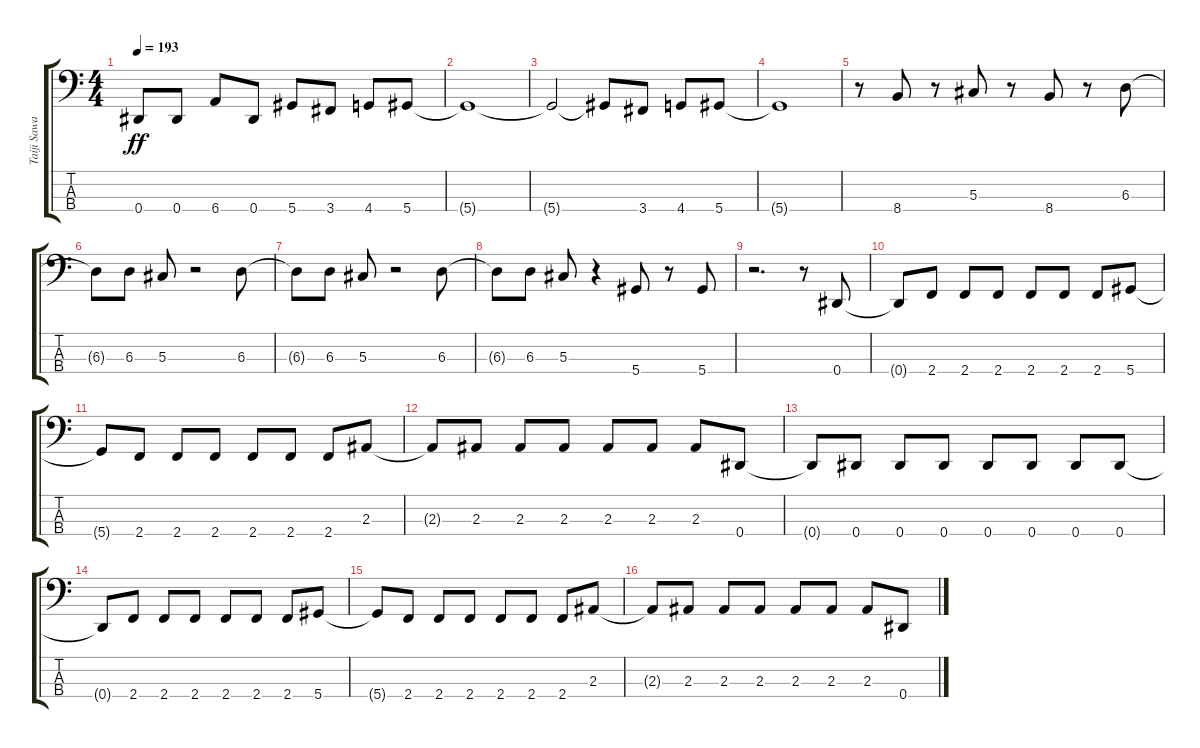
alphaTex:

\track ("Taiji Sawada (Taiji)" "Taiji Sawa") {instrument electricbasspick}
\staff {score tabs}
\tuning (Gb2 Db2 Ab1 Eb1) {hide}
\ts (4 4)
\tempo 193
\clef f4
\ks c
0.4{t}.8{dy ff} 0.4.8 6.4.8 0.4.8 5.4.8 3.4.8 4.4.8 5.4.8 |
5.4{t}.1 |
5.4{t}.2 5.4{t}.8 3.4.8 4.4.8 5.4.8 |
5.4{t}.1 |
r.8 8.4.8 r.8 5.3.8 r.8 8.4.8 r.8 6.3.8 |
6.3{t}.8 6.3.8 5.3.8 r.2 6.3.8 |
6.3{t}.8 6.3.8 5.3.8 r.2 6.3.8 |
6.3{t}.8 6.3.8 5.3.8 r.4 5.4.8 r.8 5.4.8 |
r.2{d} r.8 0.4.8 |
0.4{t}.8 2.4.8 2.4.8 2.4.8 2.4.8 2.4.8 2.4.8 5.4.8 |
5.4{t}.8 2.4.8 2.4.8 2.4.8 2.4.8 2.4.8 2.4.8 2.3.8 |
2.3{t}.8 2.3.8 2.3.8 2.3.8 2.3.8 2.3.8 2.3.8 0.4.8 |
0.4{t}.8 0.4.8 0.4.8 0.4.8 0.4.8 0.4.8 0.4.8 0.4.8 |
0.4{t}.8 2.4.8 2.4.8 2.4.8 2.4.8 2.4.8 2.4.8 5.4.8 |
5.4{t}.8 2.4.8 2.4.8 2.4.8 2.4.8 2.4.8 2.4.8 2.3.8 |
2.3{t}.8 2.3.8 2.3.8 2.3.8 2.3.8 2.3.8 2.3.8 0.4.8
